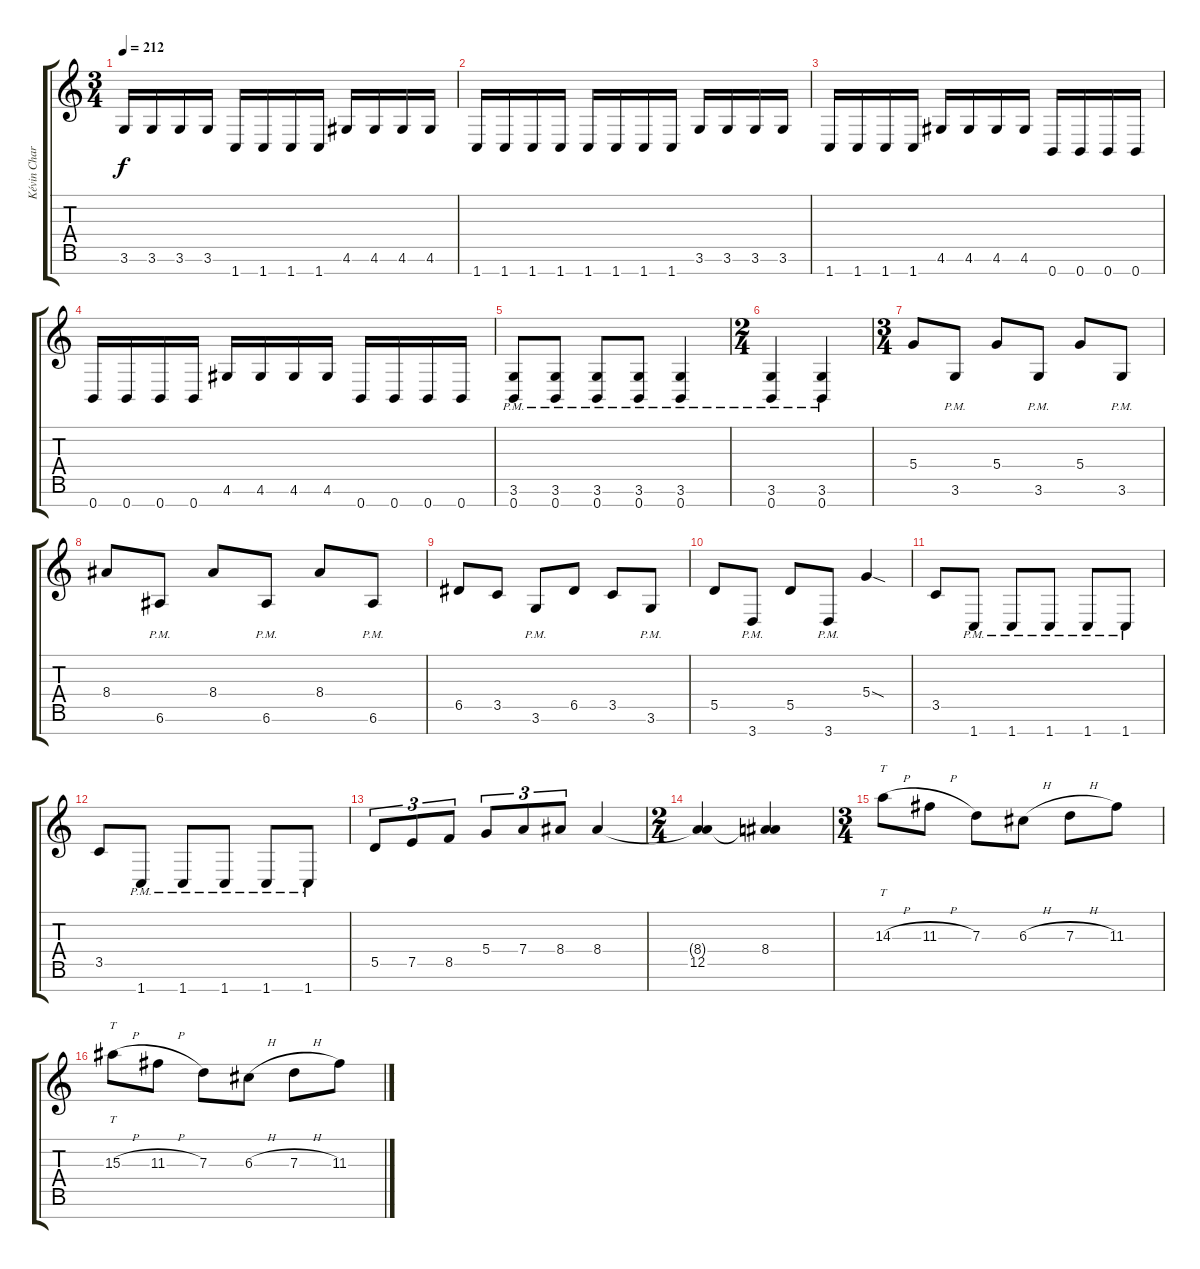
\track ("Kévin Chartré" "Kévin Char") {instrument distortionguitar}
\staff {score tabs}
\tuning (E4 B3 G3 D3 A2 E2 B1) {hide}
\ts (3 4)
\tempo 212
\clef g2
\ks c
3.6.16{dy f} 3.6.16 3.6.16 3.6.16 1.7.16 1.7.16 1.7.16 1.7.16 4.6.16 4.6.16 4.6.16 4.6.16 |
1.7.16 1.7.16 1.7.16 1.7.16 1.7.16 1.7.16 1.7.16 1.7.16 3.6.16 3.6.16 3.6.16 3.6.16 |
1.7.16 1.7.16 1.7.16 1.7.16 4.6.16 4.6.16 4.6.16 4.6.16 0.7.16 0.7.16 0.7.16 0.7.16 |
0.7.16 0.7.16 0.7.16 0.7.16 4.6.16 4.6.16 4.6.16 4.6.16 0.7.16 0.7.16 0.7.16 0.7.16 |
(3.6{pm} 0.7{pm}).8 (3.6{pm} 0.7{pm}).8 (3.6{pm} 0.7{pm}).8 (3.6{pm} 0.7{pm}).8 (3.6{pm} 0.7{pm}).4 |
\ts (2 4)
(3.6{pm} 0.7{pm}).4 (3.6{pm} 0.7{pm}).4 |
\ts (3 4)
5.4.8 3.6{pm}.8 5.4.8 3.6{pm}.8 5.4.8 3.6{pm}.8 |
8.4.8 6.6{pm}.8 8.4.8 6.6{pm}.8 8.4.8 6.6{pm}.8 |
6.5.8 3.5.8 3.6{pm}.8 6.5.8 3.5.8 3.6{pm}.8 |
5.5.8 3.7{pm}.8 5.5.8 3.7{pm}.8 5.4{sod}.4 |
3.5.8 1.7{pm}.8 1.7{pm}.8 1.7{pm}.8 1.7{pm}.8 1.7{pm}.8 |
3.5.8 1.7{pm}.8 1.7{pm}.8 1.7{pm}.8 1.7{pm}.8 1.7{pm}.8 |
5.5.8{tu (3 2)} 7.5.8{tu (3 2)} 8.5.8{tu (3 2)} 5.4.8{tu (3 2)} 7.4.8{tu (3 2)} 8.4.8{tu (3 2)} 8.4.4 |
\ts (2 4)
(8.4{t} 12.5).4 (8.4 12.5{t}).4 |
\ts (3 4)
14.3{h}.8{tt} 11.3{h}.8 7.3.8 6.3{h}.8 7.3{h}.8 11.3.8 |
15.3{h}.8{tt} 11.3{h}.8 7.3.8 6.3{h}.8 7.3{h}.8 11.3.8
